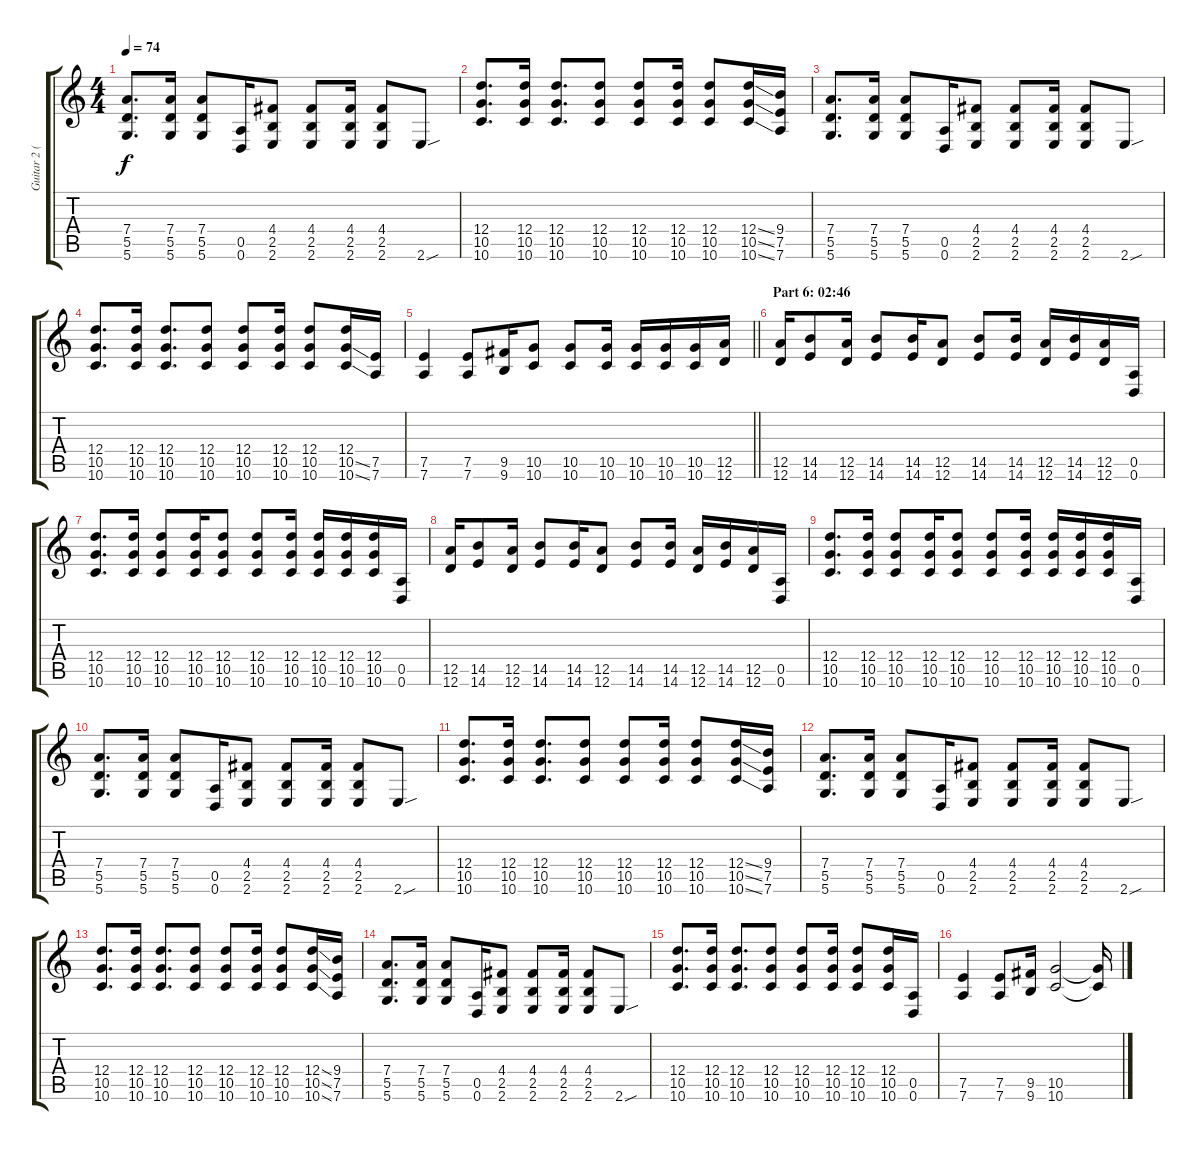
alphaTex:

\track ("Guitar 2 (Distortion)" "Guitar 2 (") {instrument distortionguitar}
\staff {score tabs}
\tuning (E4 B3 G3 D3 A2 D2) {hide}
\ts (4 4)
\tempo 74
\clef g2
\ks c
(7.4 5.5 5.6).8{d dy f} (7.4 5.5 5.6).16 (7.4 5.5 5.6).8 (0.5 0.6).16 (4.4 2.5 2.6).8 (4.4 2.5 2.6).8 (4.4 2.5 2.6).16 (4.4 2.5 2.6).8 2.6{sou}.8 |
(12.4 10.5 10.6).8{d} (12.4 10.5 10.6).16 (12.4 10.5 10.6).8{d} (12.4 10.5 10.6).8 (12.4 10.5 10.6).8 (12.4 10.5 10.6).16 (12.4 10.5 10.6).8 (12.4{ss} 10.5{ss} 10.6{ss}).16 (9.4 7.5 7.6).16 |
(7.4 5.5 5.6).8{d} (7.4 5.5 5.6).16 (7.4 5.5 5.6).8 (0.5 0.6).16 (4.4 2.5 2.6).8 (4.4 2.5 2.6).8 (4.4 2.5 2.6).16 (4.4 2.5 2.6).8 2.6{sou}.8 |
(12.4 10.5 10.6).8{d} (12.4 10.5 10.6).16 (12.4 10.5 10.6).8{d} (12.4 10.5 10.6).8 (12.4 10.5 10.6).8 (12.4 10.5 10.6).16 (12.4 10.5 10.6).8 (12.4 10.5{ss} 10.6{ss}).16 (7.5 7.6).16 |
\barLineRight lightlight
(7.5 7.6).4 (7.5 7.6).8 (9.5 9.6).16 (10.5 10.6).8 (10.5 10.6).8 (10.5 10.6).16 (10.5 10.6).16 (10.5 10.6).16 (10.5 10.6).16 (12.5 12.6).16 |
\section ("" "Part 6: 02:46")
(12.5 12.6).16 (14.5 14.6).8 (12.5 12.6).16 (14.5 14.6).8 (14.5 14.6).16 (12.5 12.6).8 (14.5 14.6).8 (14.5 14.6).16 (12.5 12.6).16 (14.5 14.6).16 (12.5 12.6).16 (0.5 0.6).16 |
(12.4 10.5 10.6).8{d} (12.4 10.5 10.6).16 (12.4 10.5 10.6).8 (12.4 10.5 10.6).16 (12.4 10.5 10.6).8 (12.4 10.5 10.6).8 (12.4 10.5 10.6).16 (12.4 10.5 10.6).16 (12.4 10.5 10.6).16 (12.4 10.5 10.6).16 (0.5 0.6).16 |
(12.5 12.6).16 (14.5 14.6).8 (12.5 12.6).16 (14.5 14.6).8 (14.5 14.6).16 (12.5 12.6).8 (14.5 14.6).8 (14.5 14.6).16 (12.5 12.6).16 (14.5 14.6).16 (12.5 12.6).16 (0.5 0.6).16 |
(12.4 10.5 10.6).8{d} (12.4 10.5 10.6).16 (12.4 10.5 10.6).8 (12.4 10.5 10.6).16 (12.4 10.5 10.6).8 (12.4 10.5 10.6).8 (12.4 10.5 10.6).16 (12.4 10.5 10.6).16 (12.4 10.5 10.6).16 (12.4 10.5 10.6).16 (0.5 0.6).16 |
(7.4 5.5 5.6).8{d} (7.4 5.5 5.6).16 (7.4 5.5 5.6).8 (0.5 0.6).16 (4.4 2.5 2.6).8 (4.4 2.5 2.6).8 (4.4 2.5 2.6).16 (4.4 2.5 2.6).8 2.6{sou}.8 |
(12.4 10.5 10.6).8{d} (12.4 10.5 10.6).16 (12.4 10.5 10.6).8{d} (12.4 10.5 10.6).8 (12.4 10.5 10.6).8 (12.4 10.5 10.6).16 (12.4 10.5 10.6).8 (12.4{ss} 10.5{ss} 10.6{ss}).16 (9.4 7.5 7.6).16 |
(7.4 5.5 5.6).8{d} (7.4 5.5 5.6).16 (7.4 5.5 5.6).8 (0.5 0.6).16 (4.4 2.5 2.6).8 (4.4 2.5 2.6).8 (4.4 2.5 2.6).16 (4.4 2.5 2.6).8 2.6{sou}.8 |
(12.4 10.5 10.6).8{d} (12.4 10.5 10.6).16 (12.4 10.5 10.6).8{d} (12.4 10.5 10.6).8 (12.4 10.5 10.6).8 (12.4 10.5 10.6).16 (12.4 10.5 10.6).8 (12.4{ss} 10.5{ss} 10.6{ss}).16 (9.4 7.5 7.6).16 |
(7.4 5.5 5.6).8{d} (7.4 5.5 5.6).16 (7.4 5.5 5.6).8 (0.5 0.6).16 (4.4 2.5 2.6).8 (4.4 2.5 2.6).8 (4.4 2.5 2.6).16 (4.4 2.5 2.6).8 2.6{sou}.8 |
(12.4 10.5 10.6).8{d} (12.4 10.5 10.6).16 (12.4 10.5 10.6).8{d} (12.4 10.5 10.6).8 (12.4 10.5 10.6).8 (12.4 10.5 10.6).16 (12.4 10.5 10.6).8 (12.4 10.5 10.6).16 (0.5 0.6).16 |
(7.5 7.6).4 (7.5 7.6).8 (9.5 9.6).16 (10.5 10.6).2 (10.5{t} 10.6{t}).16
